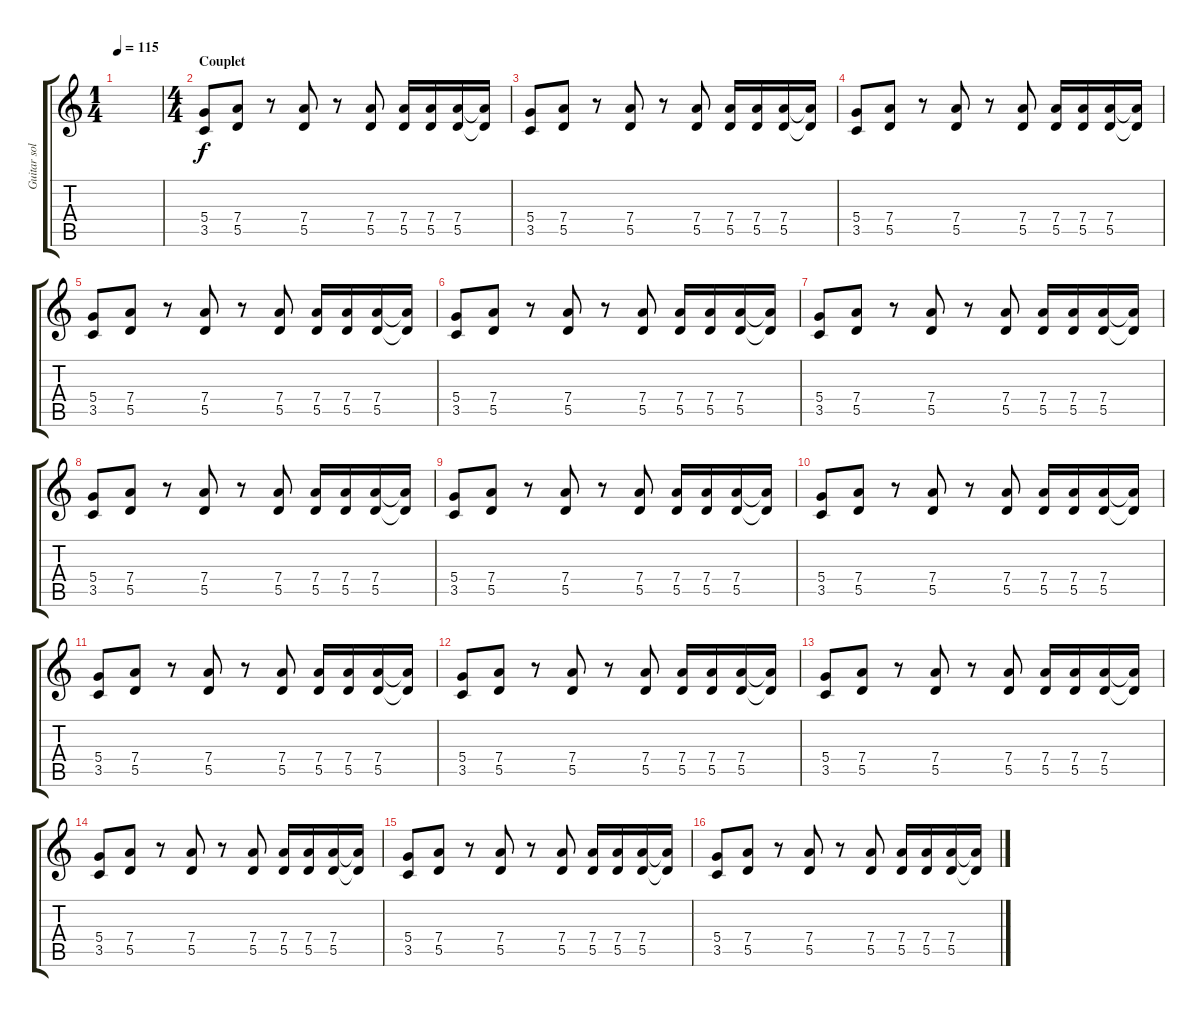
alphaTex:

\track ("Guitar solo et doublage" "Guitar sol") {instrument distortionguitar}
\staff {score tabs}
\tuning (E4 B3 G3 D3 A2 E2) {hide}
\ts (1 4)
\tempo 115
\clef g2
\ks c
|
\ts (4 4)
\section ("" "Couplet")
(5.4 3.5).8{txt ""} (7.4 5.5).8 r.8 (7.4 5.5).8 r.8 (7.4 5.5).8 (7.4 5.5).16 (7.4 5.5).16 (7.4 5.5).16 (7.4{t} 5.5{t}).16 |
(5.4 3.5).8 (7.4 5.5).8 r.8 (7.4 5.5).8 r.8 (7.4 5.5).8 (7.4 5.5).16 (7.4 5.5).16 (7.4 5.5).16 (7.4{t} 5.5{t}).16 |
(5.4 3.5).8 (7.4 5.5).8 r.8 (7.4 5.5).8 r.8 (7.4 5.5).8 (7.4 5.5).16 (7.4 5.5).16 (7.4 5.5).16 (7.4{t} 5.5{t}).16 |
(5.4 3.5).8 (7.4 5.5).8 r.8 (7.4 5.5).8 r.8 (7.4 5.5).8 (7.4 5.5).16 (7.4 5.5).16 (7.4 5.5).16 (7.4{t} 5.5{t}).16 |
(5.4 3.5).8 (7.4 5.5).8 r.8 (7.4 5.5).8 r.8 (7.4 5.5).8 (7.4 5.5).16 (7.4 5.5).16 (7.4 5.5).16 (7.4{t} 5.5{t}).16 |
(5.4 3.5).8 (7.4 5.5).8 r.8 (7.4 5.5).8 r.8 (7.4 5.5).8 (7.4 5.5).16 (7.4 5.5).16 (7.4 5.5).16 (7.4{t} 5.5{t}).16 |
(5.4 3.5).8 (7.4 5.5).8 r.8 (7.4 5.5).8 r.8 (7.4 5.5).8 (7.4 5.5).16 (7.4 5.5).16 (7.4 5.5).16 (7.4{t} 5.5{t}).16 |
(5.4 3.5).8 (7.4 5.5).8 r.8 (7.4 5.5).8 r.8 (7.4 5.5).8 (7.4 5.5).16 (7.4 5.5).16 (7.4 5.5).16 (7.4{t} 5.5{t}).16 |
(5.4 3.5).8 (7.4 5.5).8 r.8 (7.4 5.5).8 r.8 (7.4 5.5).8 (7.4 5.5).16 (7.4 5.5).16 (7.4 5.5).16 (7.4{t} 5.5{t}).16 |
(5.4 3.5).8 (7.4 5.5).8 r.8 (7.4 5.5).8 r.8 (7.4 5.5).8 (7.4 5.5).16 (7.4 5.5).16 (7.4 5.5).16 (7.4{t} 5.5{t}).16 |
(5.4 3.5).8 (7.4 5.5).8 r.8 (7.4 5.5).8 r.8 (7.4 5.5).8 (7.4 5.5).16 (7.4 5.5).16 (7.4 5.5).16 (7.4{t} 5.5{t}).16 |
(5.4 3.5).8 (7.4 5.5).8 r.8 (7.4 5.5).8 r.8 (7.4 5.5).8 (7.4 5.5).16 (7.4 5.5).16 (7.4 5.5).16 (7.4{t} 5.5{t}).16 |
(5.4 3.5).8 (7.4 5.5).8 r.8 (7.4 5.5).8 r.8 (7.4 5.5).8 (7.4 5.5).16 (7.4 5.5).16 (7.4 5.5).16 (7.4{t} 5.5{t}).16 |
(5.4 3.5).8 (7.4 5.5).8 r.8 (7.4 5.5).8 r.8 (7.4 5.5).8 (7.4 5.5).16 (7.4 5.5).16 (7.4 5.5).16 (7.4{t} 5.5{t}).16 |
(5.4 3.5).8 (7.4 5.5).8 r.8 (7.4 5.5).8 r.8 (7.4 5.5).8 (7.4 5.5).16 (7.4 5.5).16 (7.4 5.5).16 (7.4{t} 5.5{t}).16
